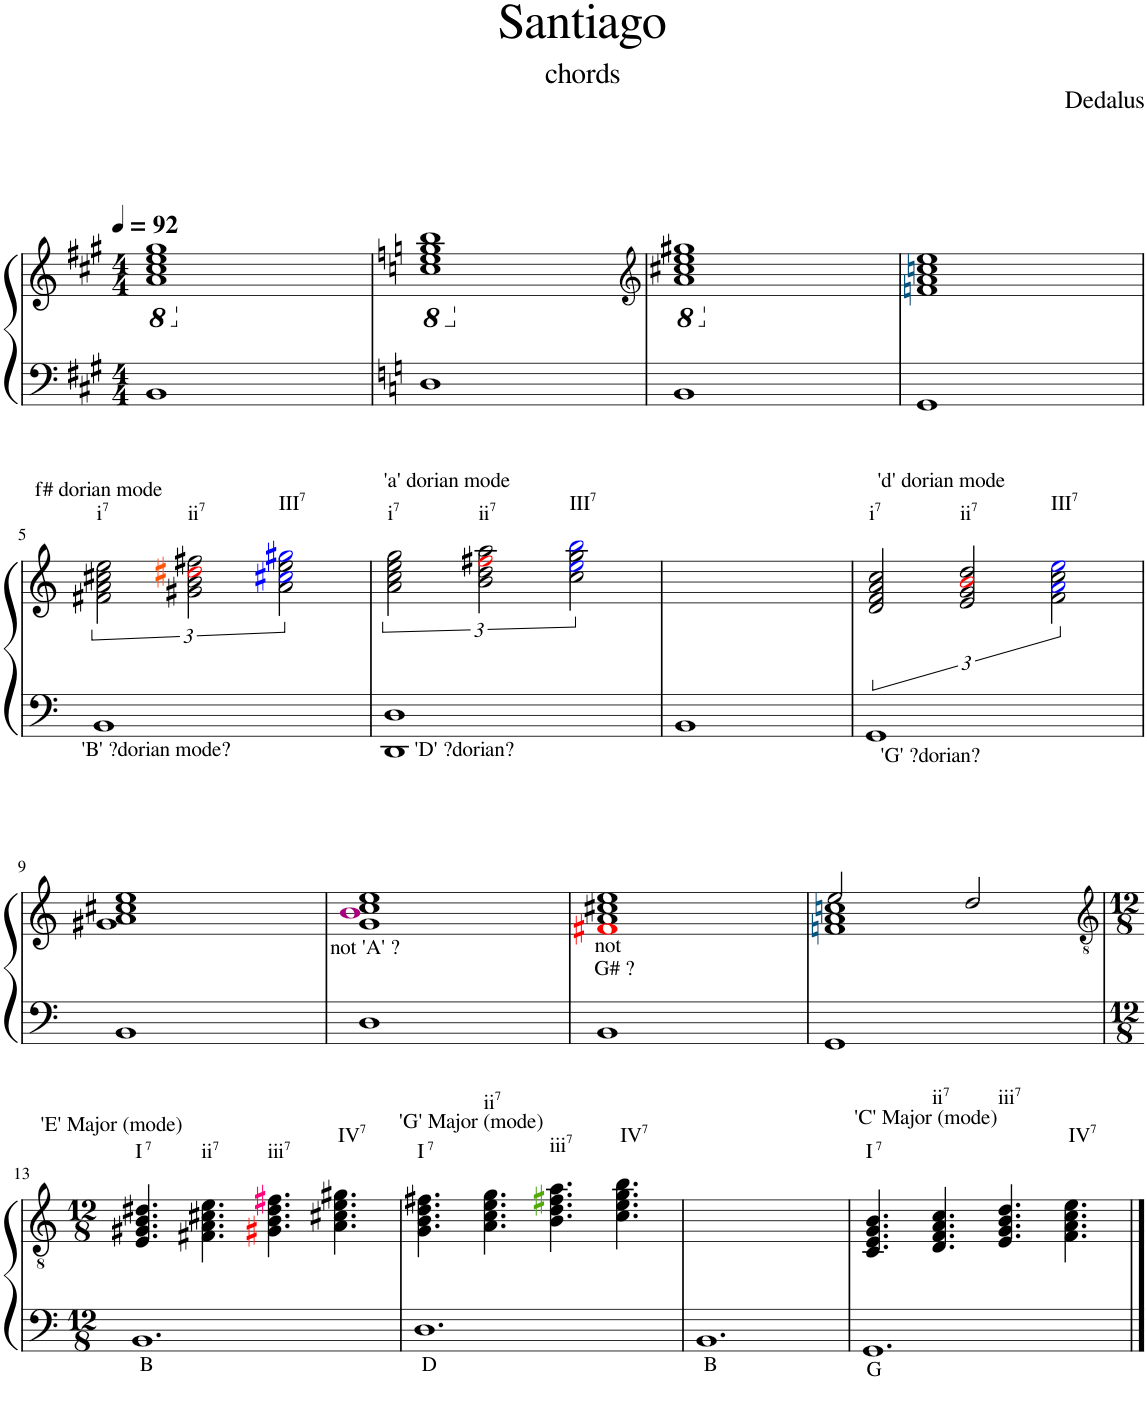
**kern	**kern
*part1	*part1
*staff2	*staff1
*I"Piano	*
*I'Pno.	*
*clefF4	*clefG2
*k[f#c#g#]	*k[f#c#g#]
*M4/4	*M4/4
*MM92	*MM92
*	*8ba
=1	=1
1BB	1A 1c# 1e 1g#
=2	=2
*k[]	*k[]
*	*X8ba
*	*8ba
1D	1c 1e 1g 1b
=3	=3
*	*clefG2
*	*X8ba
*	*8ba
1BB	1A 1c#X 1e 1g#X
=4	=4
*	*X8ba
1GG	1fn 1a 1ccn 1ee
!!LO:LB:g=z
=5	=5
!	!LO:TX:a:t=i
!	!LO:TX:a:t=7
!LO:TX:b:t='B' ?dorian mode?	!
1BB	3f#X\ 3a\ 3cc#X\ 3ee\
!	!LO:TX:a:t=ii
!	!LO:TX:a:t=7
!	!LO:TX:a:t=f# dorian mode
.	3g#X\ 3b\ 3dd#Xi\ 3ff#X\
!	!LO:TX:a:t=III
!	!LO:TX:a:t=7
.	3a\ 3cc#Xj\ 3ee\ 3gg#Xj\
=6	=6
*^	*
!	!	!LO:TX:a:t=i
!	!	!LO:TX:a:t=7
!LO:TX:b:t='D' ?dorian?	!	!
1D	1DD	3a\ 3cc\ 3ee\ 3gg\
!	!	!LO:TX:a:t=ii
!	!	!LO:TX:a:t=7
!	!	!LO:TX:a:t='a' dorian mode
.	.	3b\ 3dd\ 3ff#Xi\ 3aa\
!	!	!LO:TX:a:t=III
!	!	!LO:TX:a:t=7
.	.	3cc\ 3eej\ 3gg\ 3bbj\
*v	*v	*
=7	=7
1BB	1ryy
=8	=8
!	!LO:TX:a:t=i
!	!LO:TX:a:t=7
!LO:TX:b:t='G' ?dorian?	!
1GG	3d/ 3f/ 3a/ 3cc/
!	!LO:TX:a:t=ii
!	!LO:TX:a:t=7
!	!LO:TX:a:t='d' dorian mode
.	3e/ 3g/ 3bi/ 3dd/
!	!LO:TX:a:t=III
!	!LO:TX:a:t=7
.	3f\ 3aj\ 3cc\ 3eej\
!!LO:LB:g=z
=9	=9
1BB	1g#X 1a 1cc#X 1ee
=10	=10
!	!LO:TX:b:t=not 'A' ?
1D	1g 1bZ 1cc 1ee
=11	=11
!	!LO:TX:b:t=not
!	!LO:TX:b:t=G# ?
1BB	1f#Xi 1a 1cc#X 1ee
=12	=12
*	*^
1GG	2ee/	1fn 1a 1ccn
.	2dd/	.
!!LO:LB:g=z	!!
=13	=13	=13
*	*clefGv2	*
*M12/8	*M12/8	*
!	!LO:TX:a:t=I	!
!	!LO:TX:a:t=7	!
!LO:TX:b:t=B	!	!
1.BB	4.E/ 4.G#X/ 4.B/ 4.d#X/	3ryy
!	!	!LO:TX:a:t='E' Major (mode)
.	.	3%2..ryy
!	!LO:TX:a:t=ii	!
!	!LO:TX:a:t=7	!
.	4.F#X\ 4.A\ 4.c#X\ 4.e\	.
!	!LO:TX:a:t=iii	!
!	!LO:TX:a:t=7	!
.	4.G#X\ 4.B\ 4.d#\ 4.f#X\	.
!	!LO:TX:a:t=IV	!
!	!LO:TX:a:t=7	!
.	4.A\ 4.c#X\ 4.e\ 4.g#X\	.
=14	=14	=14
!	!LO:TX:a:t=I	!
!	!LO:TX:a:t=7	!
!LO:TX:b:t=D	!	!
1.D	4.G\ 4.B\ 4.d\ 4.f#X\	3ryy
!	!	!LO:TX:a:t='G' Major (mode)
.	.	3%2..ryy
!	!LO:TX:a:t=ii	!
!	!LO:TX:a:t=7	!
.	4.A\ 4.c\ 4.e\ 4.g\	.
!	!LO:TX:a:t=iii	!
!	!LO:TX:a:t=7	!
.	4.B\ 4.d\ 4.f#X\ 4.a\	.
!	!LO:TX:a:t=IV	!
!	!LO:TX:a:t=7	!
.	4.c\ 4.e\ 4.g\ 4.b\	.
=15	=15	=15
!LO:TX:b:t=B	!	!
*	*v	*v
1.BB	1.ryy
=16	=16
!	!LO:TX:a:t=I
!	!LO:TX:a:t=7
!LO:TX:b:t=G	!
*	*^
1.GG	4.C/ 4.E/ 4.G/ 4.B/	3ryy
!	!	!LO:TX:a:t='C' Major (mode)
.	.	3%2..ryy
!	!LO:TX:a:t=ii	!
!	!LO:TX:a:t=7	!
.	4.D/ 4.F/ 4.A/ 4.c/	.
!	!LO:TX:a:t=iii	!
!	!LO:TX:a:t=7	!
.	4.E/ 4.G/ 4.B/ 4.d/	.
!	!LO:TX:a:t=IV	!
!	!LO:TX:a:t=7	!
.	4.F\ 4.A\ 4.c\ 4.e\	.
*	*v	*v
==	==
*-	*-
